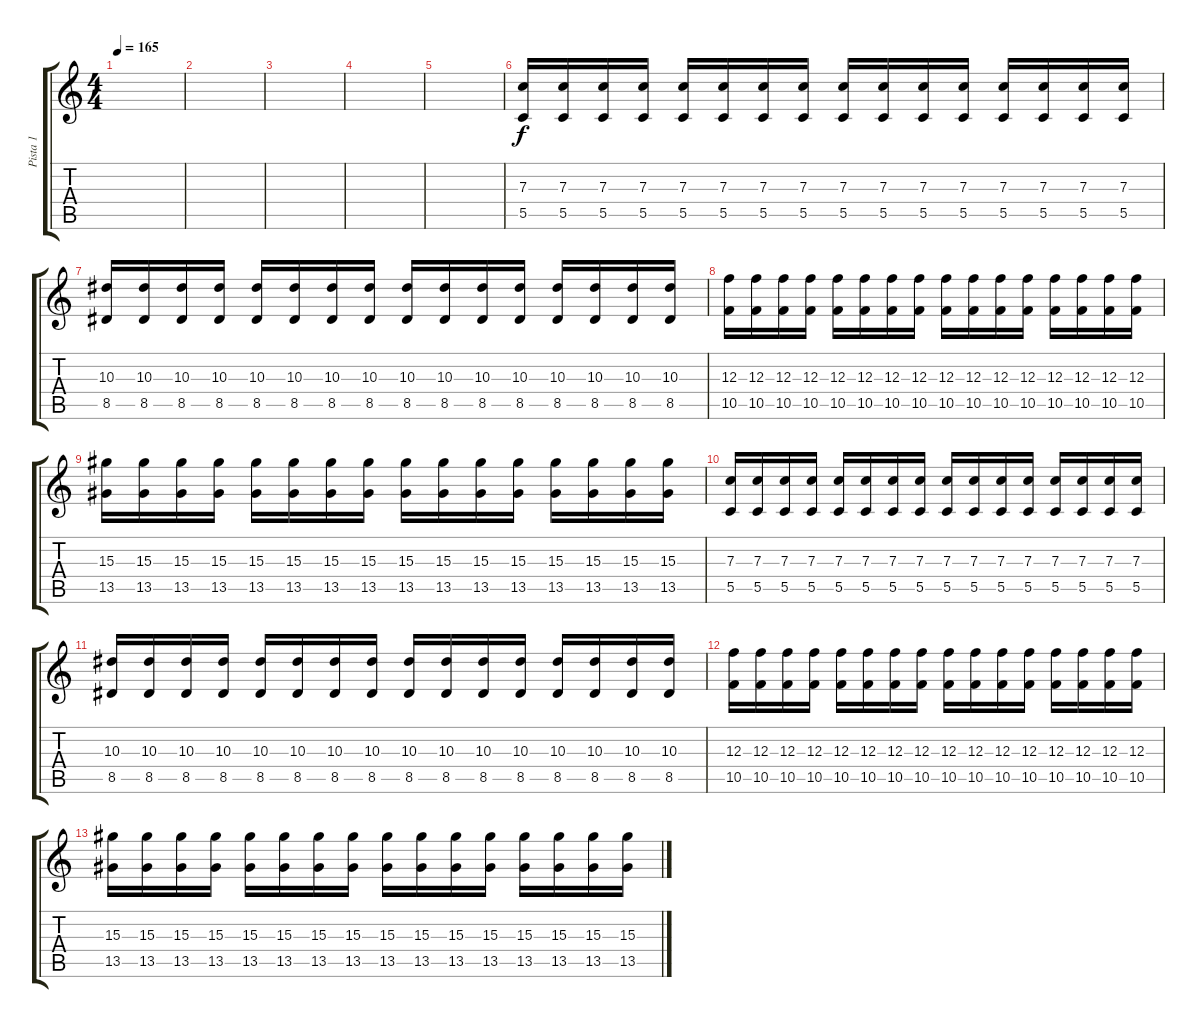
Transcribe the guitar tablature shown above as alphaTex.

\track ("Pista 1" "Pista 1") {instrument distortionguitar}
\staff {score tabs}
\tuning (D4 A3 F3 C3 G2 C2) {hide}
\ts (4 4)
\tempo 165
\clef g2
\ks c
|
|
|
|
|
(7.3 5.5).16{volume 15 balance 8} (7.3 5.5).16 (7.3 5.5).16 (7.3 5.5).16 (7.3 5.5).16 (7.3 5.5).16 (7.3 5.5).16 (7.3 5.5).16 (7.3 5.5).16 (7.3 5.5).16 (7.3 5.5).16 (7.3 5.5).16 (7.3 5.5).16 (7.3 5.5).16 (7.3 5.5).16 (7.3 5.5).16 |
(10.3 8.5).16 (10.3 8.5).16 (10.3 8.5).16 (10.3 8.5).16 (10.3 8.5).16 (10.3 8.5).16 (10.3 8.5).16 (10.3 8.5).16 (10.3 8.5).16 (10.3 8.5).16 (10.3 8.5).16 (10.3 8.5).16 (10.3 8.5).16 (10.3 8.5).16 (10.3 8.5).16 (10.3 8.5).16 |
(12.3 10.5).16 (12.3 10.5).16 (12.3 10.5).16 (12.3 10.5).16 (12.3 10.5).16 (12.3 10.5).16 (12.3 10.5).16 (12.3 10.5).16 (12.3 10.5).16 (12.3 10.5).16 (12.3 10.5).16 (12.3 10.5).16 (12.3 10.5).16 (12.3 10.5).16 (12.3 10.5).16 (12.3 10.5).16 |
(15.3 13.5).16 (15.3 13.5).16 (15.3 13.5).16 (15.3 13.5).16 (15.3 13.5).16 (15.3 13.5).16 (15.3 13.5).16 (15.3 13.5).16 (15.3 13.5).16 (15.3 13.5).16 (15.3 13.5).16 (15.3 13.5).16 (15.3 13.5).16 (15.3 13.5).16 (15.3 13.5).16 (15.3 13.5).16 |
(7.3 5.5).16{volume 15 balance 8} (7.3 5.5).16 (7.3 5.5).16 (7.3 5.5).16 (7.3 5.5).16 (7.3 5.5).16 (7.3 5.5).16 (7.3 5.5).16 (7.3 5.5).16 (7.3 5.5).16 (7.3 5.5).16 (7.3 5.5).16 (7.3 5.5).16 (7.3 5.5).16 (7.3 5.5).16 (7.3 5.5).16 |
(10.3 8.5).16 (10.3 8.5).16 (10.3 8.5).16 (10.3 8.5).16 (10.3 8.5).16 (10.3 8.5).16 (10.3 8.5).16 (10.3 8.5).16 (10.3 8.5).16 (10.3 8.5).16 (10.3 8.5).16 (10.3 8.5).16 (10.3 8.5).16 (10.3 8.5).16 (10.3 8.5).16 (10.3 8.5).16 |
(12.3 10.5).16 (12.3 10.5).16 (12.3 10.5).16 (12.3 10.5).16 (12.3 10.5).16 (12.3 10.5).16 (12.3 10.5).16 (12.3 10.5).16 (12.3 10.5).16 (12.3 10.5).16 (12.3 10.5).16 (12.3 10.5).16 (12.3 10.5).16 (12.3 10.5).16 (12.3 10.5).16 (12.3 10.5).16 |
(15.3 13.5).16 (15.3 13.5).16 (15.3 13.5).16 (15.3 13.5).16 (15.3 13.5).16 (15.3 13.5).16 (15.3 13.5).16 (15.3 13.5).16 (15.3 13.5).16 (15.3 13.5).16 (15.3 13.5).16 (15.3 13.5).16 (15.3 13.5).16 (15.3 13.5).16 (15.3 13.5).16 (15.3 13.5).16
